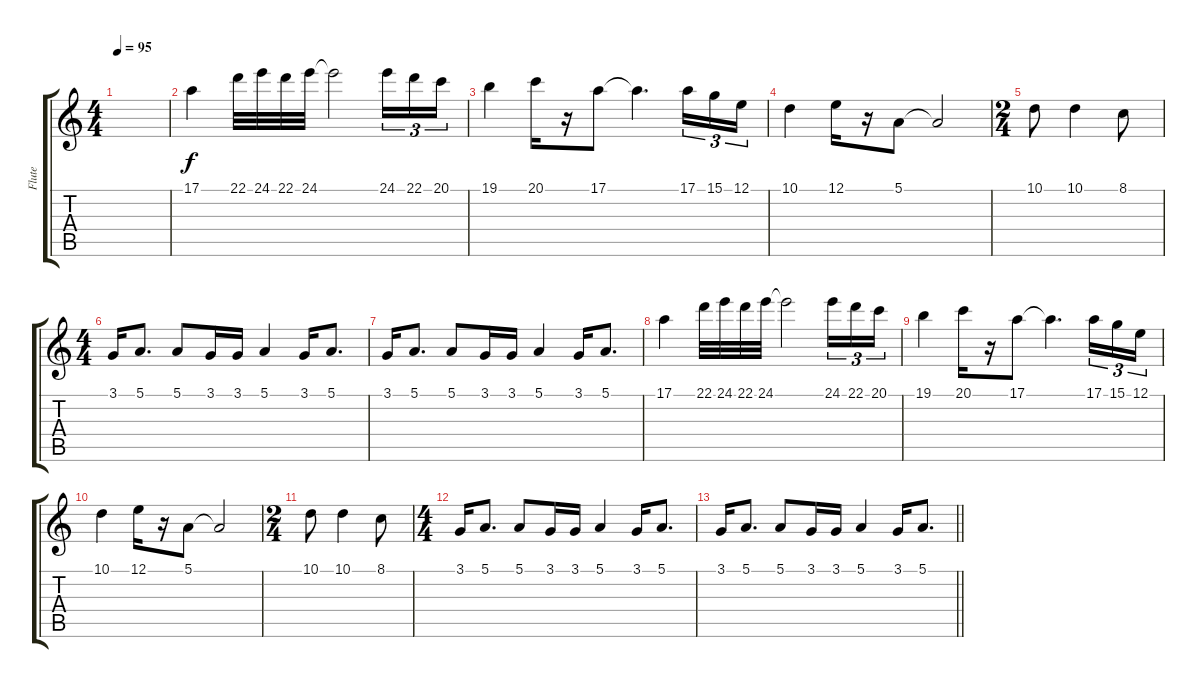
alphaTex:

\track ("Flute" "Flute") {instrument flute}
\staff {score tabs}
\tuning (E4 B3 G3 D3 A2 E2) {hide}
\ts (4 4)
\tempo 95
\clef g2
\ks c
|
17.1.4 22.1.32 24.1.32 22.1.32 24.1.32 24.1{t}.2 24.1.16{tu (3 2)} 22.1.16{tu (3 2)} 20.1.16{tu (3 2)} |
19.1.4 20.1.16 r.16 17.1.8 17.1{t}.4{d} 17.1.16{tu (3 2)} 15.1.16{tu (3 2)} 12.1.16{tu (3 2)} |
10.1.4 12.1.16 r.16 5.1.8 5.1{t}.2 |
\ts (2 4)
10.1.8 10.1.4 8.1.8 |
\ts (4 4)
3.1.16 5.1.8{d} 5.1.8 3.1.16 3.1.16 5.1.4 3.1.16 5.1.8{d} |
3.1.16 5.1.8{d} 5.1.8 3.1.16 3.1.16 5.1.4 3.1.16 5.1.8{d} |
17.1.4 22.1.32 24.1.32 22.1.32 24.1.32 24.1{t}.2 24.1.16{tu (3 2)} 22.1.16{tu (3 2)} 20.1.16{tu (3 2)} |
19.1.4 20.1.16 r.16 17.1.8 17.1{t}.4{d} 17.1.16{tu (3 2)} 15.1.16{tu (3 2)} 12.1.16{tu (3 2)} |
10.1.4 12.1.16 r.16 5.1.8 5.1{t}.2 |
\ts (2 4)
10.1.8 10.1.4 8.1.8 |
\ts (4 4)
3.1.16 5.1.8{d} 5.1.8 3.1.16 3.1.16 5.1.4 3.1.16 5.1.8{d} |
\barLineRight lightlight
3.1.16 5.1.8{d} 5.1.8 3.1.16 3.1.16 5.1.4 3.1.16 5.1.8{d}
